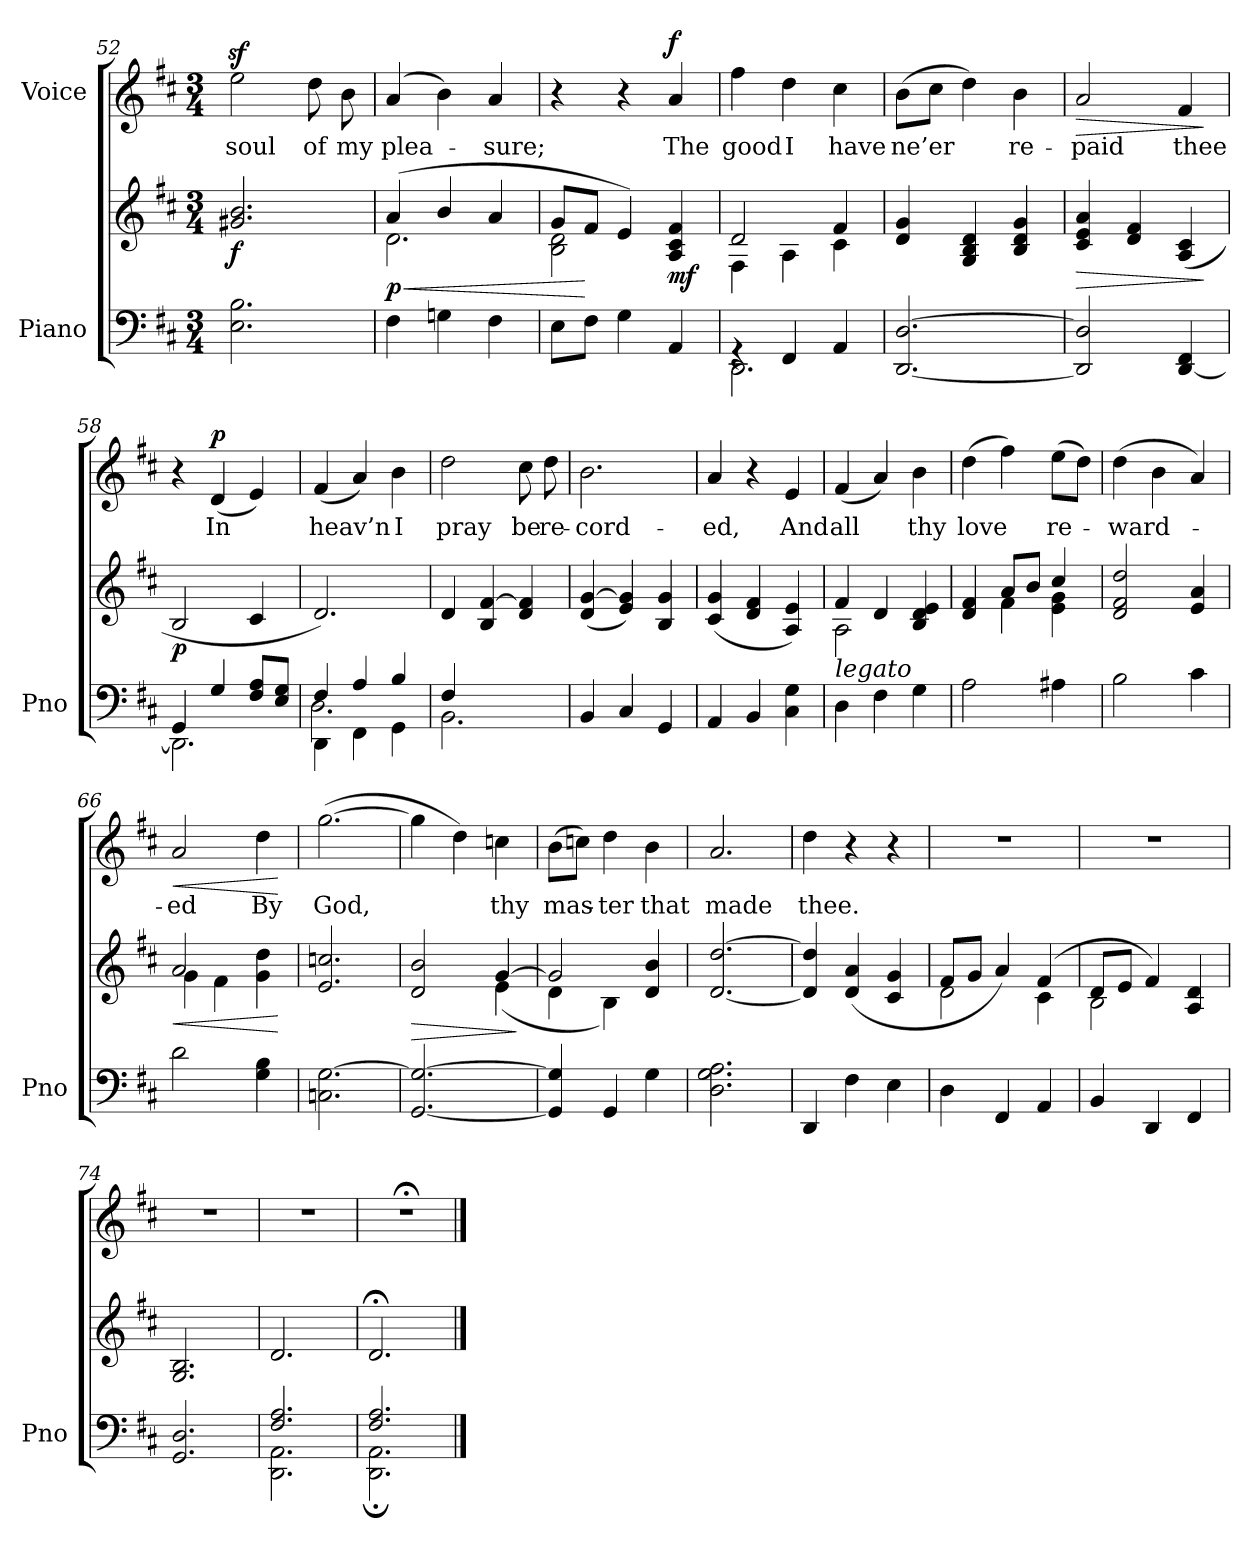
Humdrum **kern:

**kern	**kern	**dynam	**kern	**text	**dynam
*part2	*part2	*part2	*part1	*part1	*part1
*staff3	*staff2	*staff2/3	*staff1	*staff1	*staff1
*I"Piano	*	*	*I"Voice	*	*
*I'Pno	*	*	*	*	*
*clefF4	*clefG2	*	*clefG2	*	*
*k[f#c#]	*k[f#c#]	*	*k[f#c#]	*	*
*M3/4	*M3/4	*	*M3/4	*	*
=52	=52	=52	=52	=52	=52
!	!	!LO:DY:b	!	!LO:LY:b	!
2.E\ 2.B\	2.g#X/ 2.b/	f	2eez>\	soul	.
!	!	!	!	!LO:LY:b	!
.	.	.	8dd\	of	.
!	!	!	!	!LO:LY:b	!
.	.	.	8b\	my	.
=53	=53	=53	=53	=53	=53
!	!	!LO:HP:b	!	!LO:LY:b	!
*	*^	*	*	*	*
!	!	!	!LO:DY:n=1:b	!	!	!
4F#\	(>4a/	2.d\	< p	(>4a/	plea-	.
4Gn\	4b/	.	.	4b\)	.	.
!	!	!	!	!	!LO:LY:b	!
4F#\	4a/	.	.	4a/	-sure;	.
=54	=54	=54	=54	=54	=54	=54
8E\L	8g/L	2B\ 2d\	.	4r	.	.
8F#\J	8f#/J	.	[	.	.	.
4G\	4e/)	.	.	4r	.	.
!	!	!	!LO:DY:b	!	!LO:LY:b	!LO:DY:a
4AA/	4A/ 4c#/ 4f#/	4ryy	mf	4a/	The	f
!!LO:LB:g=z
=55	=55	=55	=55	=55	=55	=55
*^	*	*	*	*	*	*
!	!	!	!	!	!	!LO:LY:b	!
4rGG	2.DD\	2d/	4F#\	.	4ff#\	good	.
!	!	!	!	!	!	!LO:LY:b	!
4FF#/	.	.	4A\	.	4dd\	I	.
!	!	!	!	!	!	!LO:LY:b	!
4AA/	.	4f#/	4c#\	.	4cc#\	have	.
*v	*v	*	*	*	*	*	*
=56	=56	=56	=56	=56	=56	=56
!	!	!	!	!	!LO:LY:b	!
*	*v	*v	*	*	*	*
[2.DD/ [2.D/	4d/ 4g/	.	(>8b\L	ne’er	.
.	.	.	8cc#\J	.	.
.	4G/ 4B/ 4d/	.	4dd\)	.	.
!	!	!	!	!LO:LY:b	!
.	4B/ 4d/ 4g/	.	4b\	re-	.
=57	=57	=57	=57	=57	=57
!	!	!LO:HP:b	!	!LO:LY:b	!LO:HP:b
2DD/] 2D/]	4c#/ 4e/ 4a/	>	2a/	-paid	>
.	4d/ 4f#/	.	.	.	.
!	!	!	!	!LO:LY:b	!
[4DD/ 4FF#/	(>4A/ 4c#/	.	4f#/	thee	.
.	.	]	.	.	]
=58	=58	=58	=58	=58	=58
*^	*	*	*	*	*
!	!	!	!LO:DY:b	!	!	!
4GG/	2.DD\]	2B/	p	4r	.	.
!	!	!	!	!	!LO:LY:b	!LO:DY:a
4G/	.	.	.	(<4d/	In	p
8F#/ 8A/L	.	4c#/	.	4e/)	.	.
8E/ 8G/J	.	.	.	.	.	.
=59	=59	=59	=59	=59	=59	=59
*	*^	*	*	*	*	*
!	!	!	!	!	!	!LO:LY:b	!
4F#/	4DD\	2.D\	2.d/)	.	(<4f#/	heav’n	.
4A/	4FF#\	.	.	.	4a/)	.	.
!	!	!	!	!	!	!LO:LY:b	!
4B/	4GG\	.	.	.	4b\	I	.
=60	=60	=60	=60	=60	=60	=60	=60
!	!	!	!	!	!	!LO:LY:b	!
4F#/	2.ryy	2.BB\	4d/	.	2dd\	pray	.
2ryy	.	.	4B/ [4f#/	.	.	.	.
!	!	!	!	!	!	!LO:LY:b	!
.	.	.	4d/ 4f#/]	.	8cc#\	be	.
!	!	!	!	!	!	!LO:LY:b	!
.	.	.	.	.	8dd\	re-	.
*v	*v	*v	*	*	*	*	*
!!LO:LB:g=z
=61	=61	=61	=61	=61	=61
!	!	!	!	!LO:LY:b	!
4BB/	(<4d/ [4g/	.	2.b\	-cord-	.
4C#/	4e/ 4g/])	.	.	.	.
4GG/	4B/ 4g/	.	.	.	.
=62	=62	=62	=62	=62	=62
!	!	!	!	!LO:LY:b	!
4AA/	(<4c#/ 4g/	.	4a/	-ed,	.
4BB/	4d/ 4f#/	.	4r	.	.
!	!	!	!	!LO:LY:b	!
4C#\ 4G\	4A/ 4e/)	.	4e/	And	.
=63	=63	=63	=63	=63	=63
*	*^	*	*	*	*
!LO:TX:a:i:t=legato	!	!	!	!	!	!
!	!	!	!	!	!LO:LY:b	!
4D\	4f#/	2A\	.	(<4f#/	all	.
4F#\	4d/	.	.	4a/)	.	.
!	!	!	!	!	!LO:LY:b	!
4G\	4B/ 4d/ 4e/	4ryy	.	4b\	thy	.
=64	=64	=64	=64	=64	=64	=64
!	!	!	!	!	!LO:LY:b	!
2A\	4d/ 4f#/	4ryy	.	(>4dd\	love	.
.	8a/L	4f#\	.	4ff#\)	.	.
.	8b/J	.	.	.	.	.
!	!	!	!	!	!LO:LY:b	!
4A#X\	4cc#/	4e\ 4g\	.	(>8ee\L	re-	.
.	.	.	.	8dd\J)	.	.
*	*v	*v	*	*	*	*
=65	=65	=65	=65	=65	=65
!	!	!	!	!LO:LY:b	!
2B\	2d/ 2f#/ 2dd/	.	(>4dd\	-ward-	.
.	.	.	4b\	.	.
4c#\	4e/ 4a/	.	4a/)	.	.
=66	=66	=66	=66	=66	=66
!	!	!LO:HP:b	!	!LO:LY:b	!LO:HP:b
*	*^	*	*	*	*
2d\	2a/	4g\	<	2a/	-ed	<
.	.	4f#\	.	.	.	.
!	!	!	!	!	!LO:LY:b	!
4G\ 4B\	4g\ 4dd\	4ryy	.	4dd\	By	.
*	*v	*v	*	*	*	*
.	.	[	.	.	[
=67	=67	=67	=67	=67	=67
!	!	!	!	!LO:LY:b	!
2.Cn\ [2.G\	2.e/ 2.ccn/	.	(>[2.gg\	God,	.
!!LO:LB:g=z
=68	=68	=68	=68	=68	=68
!	!	!LO:HP:b	!	!	!
*	*^	*	*	*	*
[2.GG/ 2.G/_	2d/ 2b/	2ryy	>	4gg\]	.	.
.	.	.	.	4dd\)	.	.
!	!	!	!	!	!LO:LY:b	!
.	[4g/	(<4e\	.	4ccn\	thy	.
*	*v	*v	*	*	*	*
.	.	]	.	.	.
=69	=69	=69	=69	=69	=69
*	*^	*	*	*	*
!	!	!	!	!	!LO:LY:b	!
4GG/] 4G/]	2g/]	4d\	.	(>8b\L	mas-	.
.	.	.	.	8ccn\J)	.	.
!	!	!	!	!	!LO:LY:b	!
4GG/	.	4B\)	.	4dd\	-ter	.
!	!	!	!	!	!LO:LY:b	!
4G\	4d/ 4b/	4ryy	.	4b\	that	.
=70	=70	=70	=70	=70	=70	=70
!	!	!	!	!	!LO:LY:b	!
*	*v	*v	*	*	*	*
2.D\ 2.G\ 2.A\	[2.d/ [2.dd/	.	2.a/	made	.
=71	=71	=71	=71	=71	=71
!	!	!	!	!LO:LY:b	!
4DD/	4d/] 4dd/]	.	4dd\	thee.	.
4F#\	(>4d/ 4a/	.	4r	.	.
4E\	4c#/ 4g/	.	4r	.	.
=72	=72	=72	=72	=72	=72
*	*^	*	*	*	*
4D\	8f#/L	2d\	.	2.r	.	.
.	8g/J	.	.	.	.	.
4FF#/	4a/)	.	.	.	.	.
4AA/	(>4f#/	4c#\	.	.	.	.
=73	=73	=73	=73	=73	=73	=73
4BB/	8d/L	2B\	.	2.r	.	.
.	8e/J	.	.	.	.	.
4DD/	4f#/)	.	.	.	.	.
4FF#/	4A/ 4d/	4ryy	.	.	.	.
*	*v	*v	*	*	*	*
=74	=74	=74	=74	=74	=74
2.GG/ 2.D/	2.G/ 2.B/	.	2.r	.	.
=75	=75	=75	=75	=75	=75
*^	*	*	*	*	*
2.F#/ 2.A/	2.DD\ 2.AA\	2.d/	.	2.r	.	.
=76	=76	=76	=76	=76	=76	=76
2.F#/ 2.A/	2.DD\; 2.AA\;	2.d;</	.	2.r;<	.	.
*v	*v	*	*	*	*	*
==	==	==	==	==	==
*-	*-	*-	*-	*-	*-
